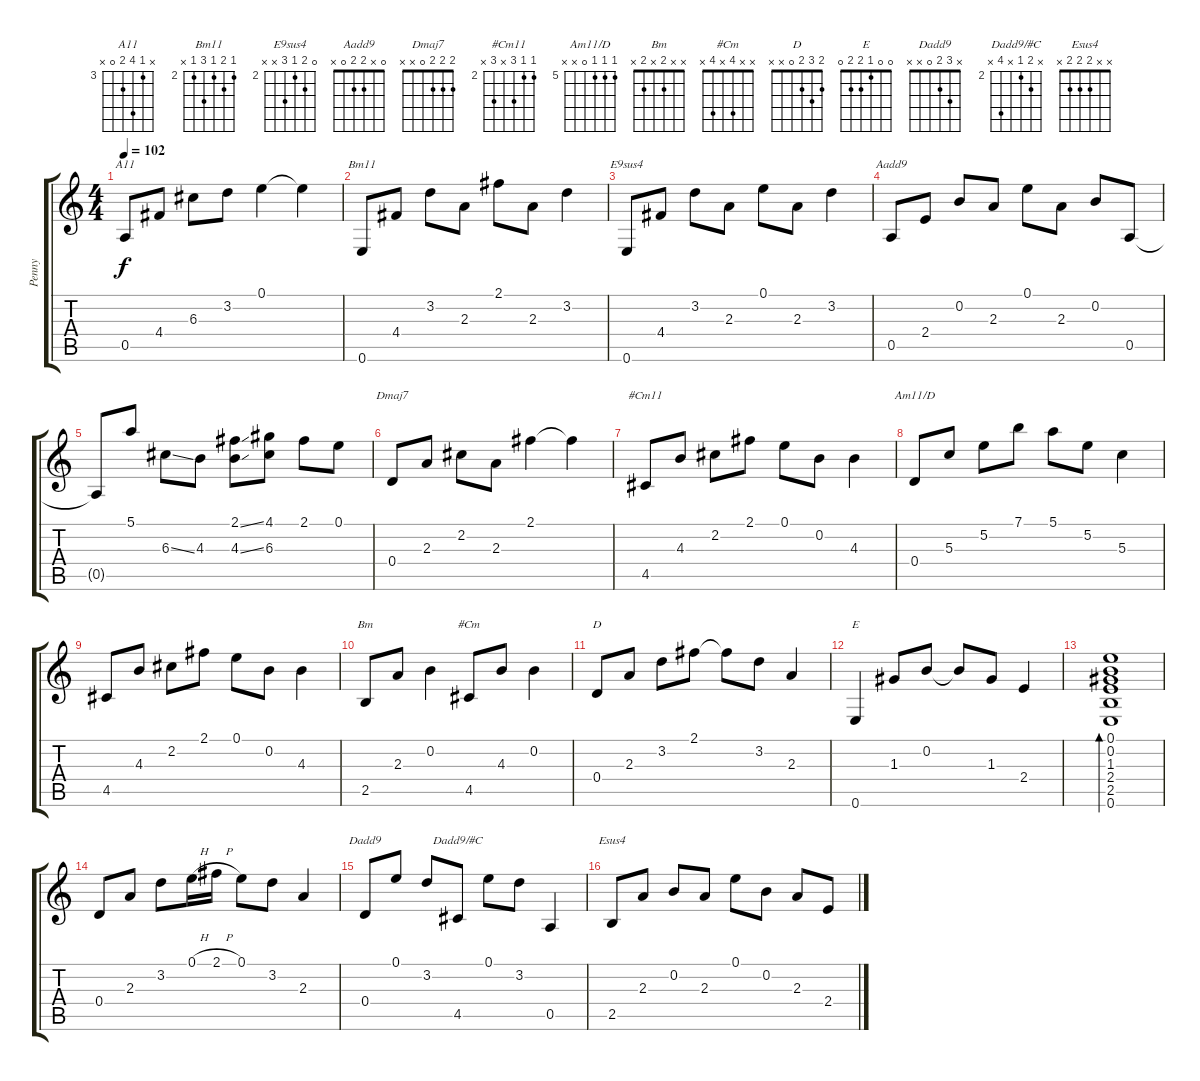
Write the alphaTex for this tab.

\track ("Penny" "Penny") {instrument acousticguitarsteel}
\staff {score tabs}
\tuning (E4 B3 G3 D3 A2 E2) {hide}
\chord ("A11" x 3 6 4 0 x) {firstfret 3}
\chord ("Bm11" 2 3 2 4 2 x) {firstfret 2}
\chord ("E9sus4" 0 3 2 4 x x) {firstfret 2}
\chord ("Aadd9" 0 x 2 2 0 x)
\chord ("Dmaj7" 2 2 2 0 x x)
\chord ("#Cm11" 2 2 4 x 4 x) {firstfret 2}
\chord ("Am11/D" 5 5 5 0 x x) {firstfret 5}
\chord ("Bm" x x 2 x 2 x)
\chord ("#Cm" x x 4 x 4 x)
\chord ("D" 2 3 2 0 x x)
\chord ("E" 0 0 1 2 2 0)
\chord ("Dadd9" x 3 2 0 x x)
\chord ("Dadd9/#C" x 3 2 x 5 x) {firstfret 2}
\chord ("Esus4" x x 2 2 2 x)
\ts (4 4)
\tempo 102
\clef g2
\ks c
0.5.8{ch "A11" dy f} 4.4.8 6.3.8 3.2.8 0.1.4 0.1{t}.4 |
0.6.8{ch "Bm11"} 4.4.8 3.2.8 2.3.8 2.1.8 2.3.8 3.2.4 |
0.6.8{ch "E9sus4"} 4.4.8 3.2.8 2.3.8 0.1.8 2.3.8 3.2.4 |
0.5.8{ch "Aadd9"} 2.4.8 0.2.8 2.3.8 0.1.8 2.3.8 0.2.8 0.5.8 |
0.5{t}.8 5.1.8 6.3{ss}.8 4.3.8 (2.1{ss} 4.3{ss}).8 (4.1 6.3).8 2.1.8 0.1.8 |
0.4.8{ch "Dmaj7"} 2.3.8 2.2.8 2.3.8 2.1.4 2.1{t}.4 |
4.5.8{ch "#Cm11"} 4.3.8 2.2.8 2.1.8 0.1.8 0.2.8 4.3.4 |
0.4.8{ch "Am11/D"} 5.3.8 5.2.8 7.1.8 5.1.8 5.2.8 5.3.4 |
4.5.8 4.3.8 2.2.8 2.1.8 0.1.8 0.2.8 4.3.4 |
2.5.8{ch "Bm"} 2.3.8 0.2.4 4.5.8{ch "#Cm"} 4.3.8 0.2.4 |
0.4.8{ch "D"} 2.3.8 3.2.8 2.1.8 2.1{t}.8 3.2.8 2.3.4 |
0.6.4{ch "E"} 1.3.8 0.2.8 0.2{t}.8 1.3.8 2.4.4 |
(0.1 0.2 1.3 2.4 2.5 0.6).1{bd 480} |
0.4.8 2.3.8 3.2.8 0.1{h}.16 2.1{h}.16 0.1.8 3.2.8 2.3.4 |
0.4.8{ch "Dadd9"} 0.1.8 3.2.8 4.5.8{ch "Dadd9/#C"} 0.1.8 3.2.8 0.5.4 |
2.5.8{ch "Esus4"} 2.3.8 0.2.8 2.3.8 0.1.8 0.2.8 2.3.8 2.4.8
